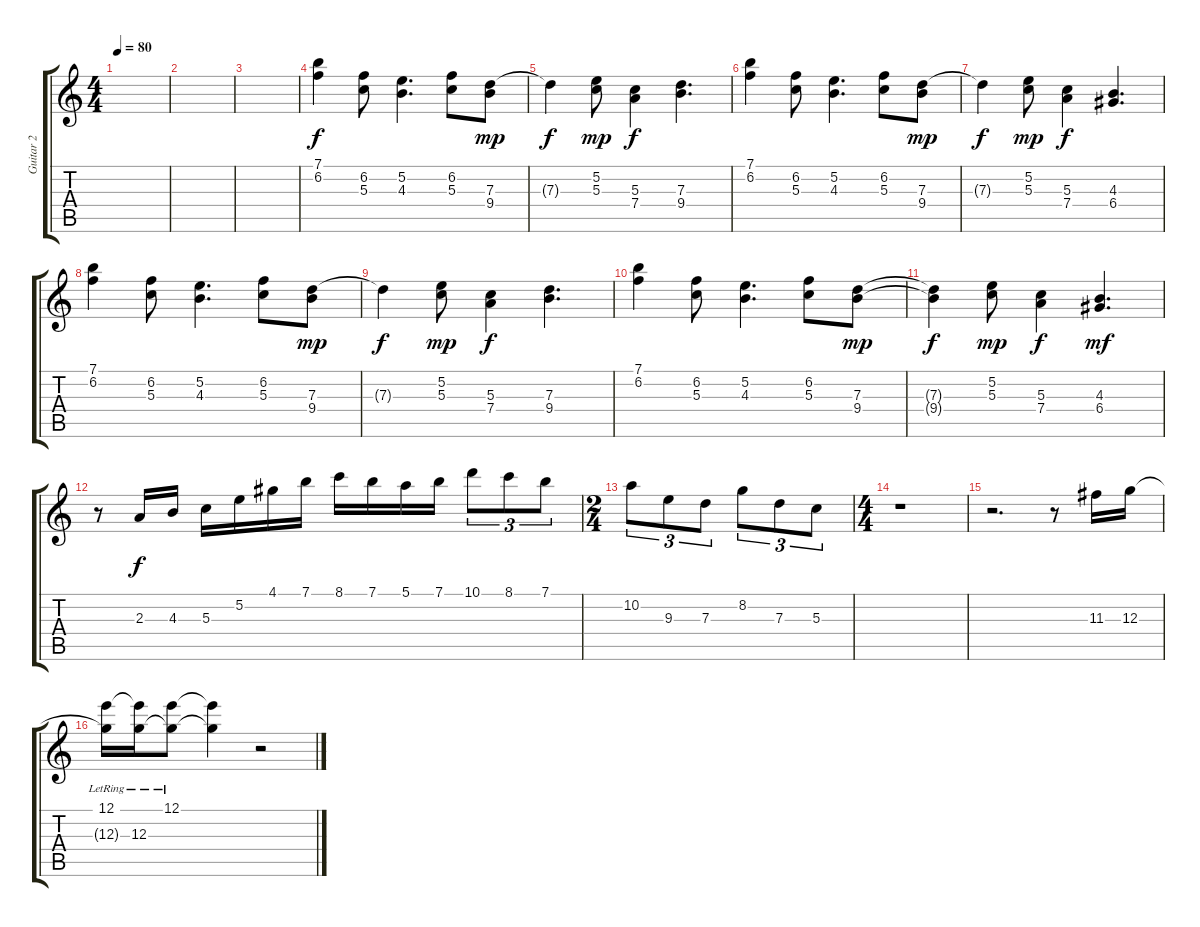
\track ("Guitar 2" "Guitar 2") {instrument electricguitarclean}
\staff {score tabs}
\tuning (E4 B3 G3 D3 A2 E2) {hide}
\ts (4 4)
\tempo 80
\clef g2
\ks c
|
|
|
(7.1 6.2).4{volume 9} (6.2 5.3).8 (5.2 4.3).4{d} (6.2 5.3).8 (7.3 9.4).8{dy mp} |
7.3{t}.4{dy f} (5.2 5.3).8{dy mp} (5.3 7.4).4{dy f} (7.3 9.4).4{d} |
(7.1 6.2).4 (6.2 5.3).8 (5.2 4.3).4{d} (6.2 5.3).8 (7.3 9.4).8{dy mp} |
7.3{t}.4{dy f} (5.2 5.3).8{dy mp} (5.3 7.4).4{dy f} (4.3 6.4).4{d} |
(7.1 6.2).4 (6.2 5.3).8 (5.2 4.3).4{d} (6.2 5.3).8 (7.3 9.4).8{dy mp} |
7.3{t}.4{dy f} (5.2 5.3).8{dy mp} (5.3 7.4).4{dy f} (7.3 9.4).4{d} |
(7.1 6.2).4 (6.2 5.3).8 (5.2 4.3).4{d} (6.2 5.3).8 (7.3 9.4).8{dy mp} |
(7.3{t} 9.4{t}).4{dy f} (5.2 5.3).8{dy mp} (5.3 7.4).4{dy f} (4.3 6.4).4{d dy mf} |
r.8 2.3.16{dy f} 4.3.16 5.3.16 5.2.16 4.1.16 7.1.16 8.1.16 7.1.16 5.1.16 7.1.16 10.1.8{tu (3 2)} 8.1.8{tu (3 2)} 7.1.8{tu (3 2)} |
\ts (2 4)
10.2.8{tu (3 2)} 9.3.8{tu (3 2)} 7.3.8{tu (3 2)} 8.2.8{tu (3 2)} 7.3.8{tu (3 2)} 5.3.8{tu (3 2)} |
\ts (4 4)
r.1 |
r.2{d} r.8 11.3.16 12.3.16 |
(12.1{lr} 12.3{t}).16 (12.1{t} 12.3{lr}).16 (12.1{lr} 12.3{t}).8 (12.1{t} 12.3{t}).4 r.2
